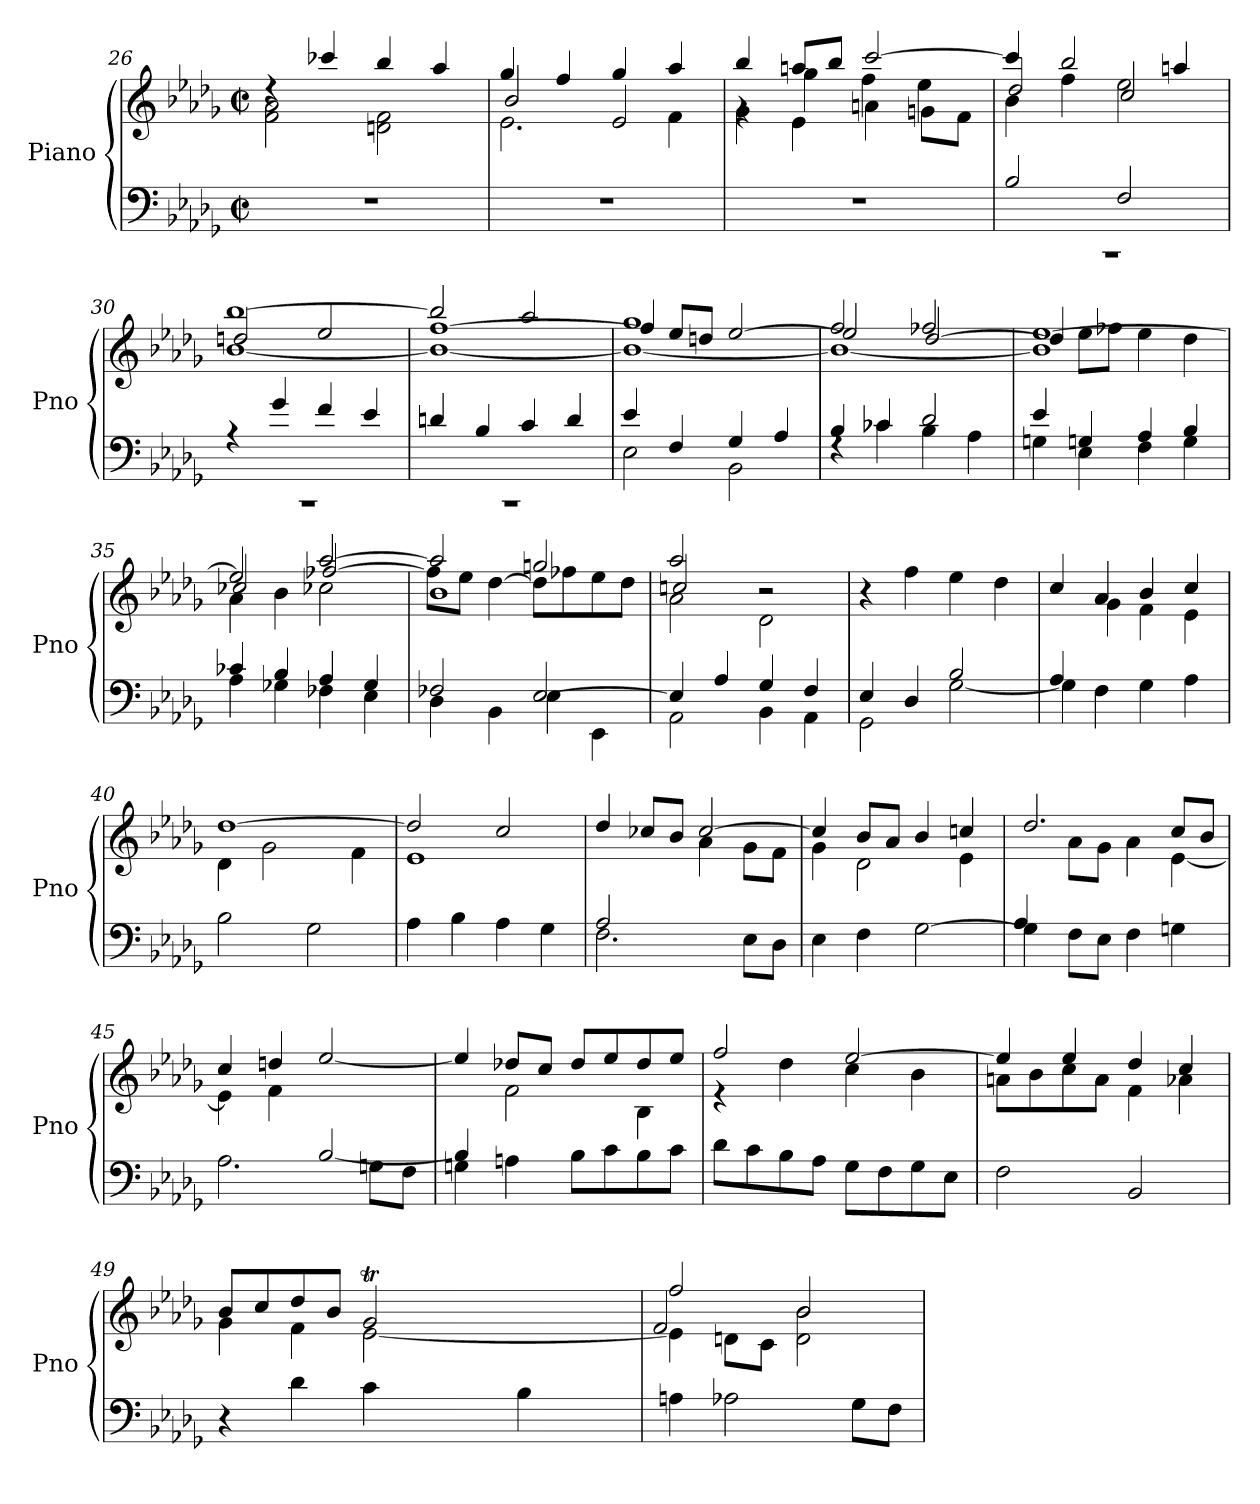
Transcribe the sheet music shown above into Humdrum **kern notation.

**kern	**kern
*part1	*part1
*staff2	*staff1
*I"Piano	*
*I'Pno	*
*clefF4	*clefG2
*k[b-e-a-d-g-]	*k[b-e-a-d-g-]
*M4/4	*M4/4
*met(c|)	*met(c|)
=26	=26
*	*^
1r	4rdd	2f\ 2a-\
.	4ccc-X/	.
.	4bb-/	2dn\ 2f\
.	4aa-/	.
=27	=27	=27
*	*	*^
1r	4gg-/	2.e-\	2b-/
.	4ff/	.	.
.	4gg-/	.	2e-/
.	4aa-/	4f\	.
=28	=28	=28	=28
1r	4bb-/	4g-\	4rg
.	8aan/L	4e-\	4gg-\
.	8bb-/J	.	.
.	[2ccc/	4an\	4ff\
.	.	8gn\L	4ee-\
.	.	8f\J	.
=29	=29	=29	=29
*^	*	*	*
1rCC	2B-/	4ccc/]	4b-\	2dd-/
.	.	2bb-/	4ff\	.
.	2F/	.	2ee-\	2cc/
.	.	4aan/	.	.
=30	=30	=30	=30	=30
1rCC	4rA	[1bb-	[1b-	2ddn/
.	4g-/	.	.	.
.	4f/	.	.	2ee-/
.	4e-/	.	.	.
!!LO:PB:g=z	!!	!!
=31	=31	=31	=31	=31
1rCC	4dn/	2bb-/]	1b-_	[1ff
.	4B-/	.	.	.
.	4c/	2aa-/	.	.
.	4d/	.	.	.
=32	=32	=32	=32	=32
4e-/	2E-\	1gg-	1b-_	4ff/]
4F/	.	.	.	8ee-/L
.	.	.	.	8ddn/J
4G-/	2BB-\	.	.	[2ee-/
4A-/	.	.	.	.
=33	=33	=33	=33	=33
4B-/	4rF	2ff/	1b-_	2ee-/]
4c-X/	4c-\	.	.	.
2d-/	4B-\	2ff-X/	.	[2dd-/
.	4A-\	.	.	.
=34	=34	=34	=34	=34
4e-/	4Gn\	[1ee-	1b-]	4dd-/]
4Gn/	4E-\	.	.	8ee-\L
.	.	.	.	8ff-X\J
4A-/	4F\	.	.	4ee-\
4B-/	4G\	.	.	4dd-\
=35	=35	=35	=35	=35
4c-X/	4A-\	2ee-/]	4a-\	2cc-X/
4B-/	4G-X\	.	4b-\	.
4A-/	4F-X\	[2aa-/	2cc-X\	[2ff-X/
4G-/	4E-\	.	.	.
=36	=36	=36	=36	=36
2F-X/	4D-\	2aa-/]	1b-	8ff-\L]
.	.	.	.	8ee-\J
.	4BB-\	.	.	[4dd-\
[2E-/	4E-\	2ggn/	.	8dd-\L]
.	.	.	.	8ff-X\
.	4EE-\	.	.	8ee-\
.	.	.	.	8dd-\J
!!LO:LB:g=z	!!	!!
=37	=37	=37	=37	=37
4E-/]	2AA-\	2aa-/	2a-\	2ccn/
4A-/	.	.	.	.
4G-/	4BB-\	2r	2d-\	2r
4F/	4AA-\	.	.	.
*	*	*v	*v	*v
=38	=38	=38
4E-/	2GG-\	4r
4D-/	.	4ff\
2B-/	[2G-\	4ee-\
.	.	4dd-\
=39	=39	=39
*	*	*^
4A-/	4G-\]	4cc/	4ryy
4F\	2.ryy	4a-/	4g-\
4G-\	.	4b-/	4f\
4A-\	.	4cc/	4e-\
*v	*v	*	*
=40	=40	=40
2B-\	[1dd-	4d-\
.	.	2g-\
2G-\	.	.
.	.	4f\
=41	=41	=41
4A-\	2dd-/]	1e-
4B-\	.	.
4A-\	2cc/	.
4G-\	.	.
=42	=42	=42
*^	*	*
2A-/	2.F\	4dd-/	2ryy
.	.	8cc-X/L	.
.	.	8b-/J	.
2ryy	.	[2cc-/	4a-\
.	8E-\L	.	8g-\L
.	8D-\J	.	8f\J
*v	*v	*	*
=43	=43	=43
4E-\	4cc-/]	4g-\
4F\	8b-/L	2d-\
.	8a-/J	.
[2G-\	4b-/	.
.	4ccn/	4e-\
!!LO:LB:g=z	!!
=44	=44	=44
*^	*	*
4G-\]	4A-/	2.dd-/	4ryy
8F\L	2.ryy	.	8a-\L
8E-\J	.	.	8g-\J
4F\	.	.	4a-\
4Gn\	.	8cc/L	[4e-\
.	.	8b-/J	.
=45	=45	=45	=45
2.A-\	2ryy	4cc/	4e-\]
.	.	4ddn/	4f\
.	[2B-/	[2ee-/	2ryy
8Gn\L	.	.	.
8F\J	.	.	.
=46	=46	=46	=46
4Gn\	4B-/]	4ee-/]	4ryy
4An\	2.ryy	8dd-X/L	2f\
.	.	8cc/J	.
8B-\L	.	8dd-/L	.
8c\	.	8ee-/	.
8B-\	.	8dd-/	4B-\
8c\J	.	8ee-/J	.
*v	*v	*	*
=47	=47	=47
8d-\L	2ff/	4r
8c\	.	.
8B-\	.	4dd-\
8A-\J	.	.
8G-\L	[2ee-/	4cc\
8F\	.	.
8G-\	.	4b-\
8E-\J	.	.
=48	=48	=48
2F\	4ee-/]	8an\L
.	.	8b-\
.	4ee-/	8cc\
.	.	8a\J
2BB-/	4dd-/	4f\
.	4cc/	4a-X\
!!LO:LB:g=z
=49	=49	=49
*	*	*^
4r	8b-/L	4g-\	2ryy
.	8cc/	.	.
4d-\	8dd-/	4f\	.
.	8b-/J	.	.
4c\	2g-T/	[2e-\	32a-yy
.	.	.	32g-yy
.	.	.	32a-yy
.	.	.	32g-yy
.	.	.	32a-yy
.	.	.	32g-yy
.	.	.	32a-yy
.	.	.	32g-yy
4B-\	.	.	32a-yy
.	.	.	32g-yy
.	.	.	32a-yy
.	.	.	32g-yy
.	.	.	16fyy
.	.	.	16g-yy
!!LO:LB:g=z	!!	!!
=50	=50	=50	=50
4An\	2ff/	4e-\]	2f/
2A-X\	.	8dn\L	.
.	.	8c\J	.
.	2b-/	2d\	2b-\
8G-\L	.	.	.
8F\J	.	.	.
*	*v	*v	*v
=	=
*-	*-
